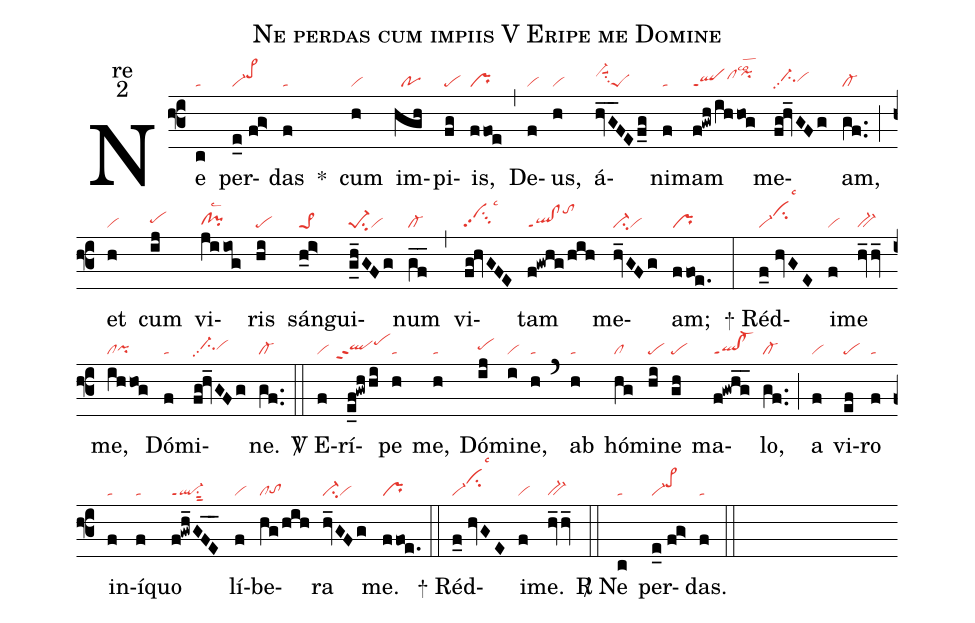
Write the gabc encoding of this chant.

name:Ne perdas cum impiis V Eripe me Domine;
office-part:re;
mode:2;
nabc-lines:1;
%%
(f3) Ne(c|ta) per(e_0//fg>|vi-pe>hj)das(f|ta) <sp>*</sp>() cum(h|vi) im(hgh|//po)pi(fg|pe)is,(ffoe|pr) (,) De(f|vi)us,(h|vi) á(hvG__FEf_g|vi-hjsuu1su2peS)ni(f|ta)mam(f!gwh/ihhog|qlppt1clhipihjlsco2) me(fg!hv_GFg|//ci-hhpp2vihh)am,(gf..|cl-) (;) et(h|vi) cum(ij|pehh) vi(jiiog|clhg!pihglsc2)ris(hi|pe) sán(h_i>|pe>1)gui(g_h_GFg|pe-1su2vi)num(gf__|cl-) (,) vi(fg!hvGFE|ci1hjpp2lsc3)tam(f!gwhg/hih|ql!clppt1tohl) me(hv_GFg|ci-vi)am;(ffoe.|pr) (:)
<sp>+</sp> Réd(f_0//hvGE|vi-cihklsc3)i(f|vi)me(hv_hv_|bv-) me,(ihhog|clpihg) Dó(f|ta)mi(fg!hv_GFg|//ci-hhpp2vihh)ne.(gf..|cl-) (::)

<sp>V/</sp> E(f|vi)rí(e_f!gwhhi|```qlhhppt2pehj)pe(h|ta) me,(h|ta) Dó(ij|pehh)mi(i|vi)ne,(h|ta) (`) ab(h|ta) hó(hg|cl)mi(hi|pe)ne(gh|pe) ma(f!gwhg__|ql!cl-ppt1)lo,(gf..|cl-) (;) a(f|vi) vi(ef|pe)ro(f|ta) in(f|ta)í(f|ta)quo(f!gwh_GFE__|ql-ppt1su1sut2) lí(f|vi)be(hg/hih|cltohg)ra(hv_GFg|ci-vi) me.(ffoe.|pr) (::)

<sp>+</sp> Réd(f_0//hvGE|vi-cihklsc3)i(f|vi)me.(hv_hv_|bv-) (::)

<sp>R/</sp> Ne(c|ta) per(e_0//fg>|vi-pe>hj)das.(f|ta) (::)
